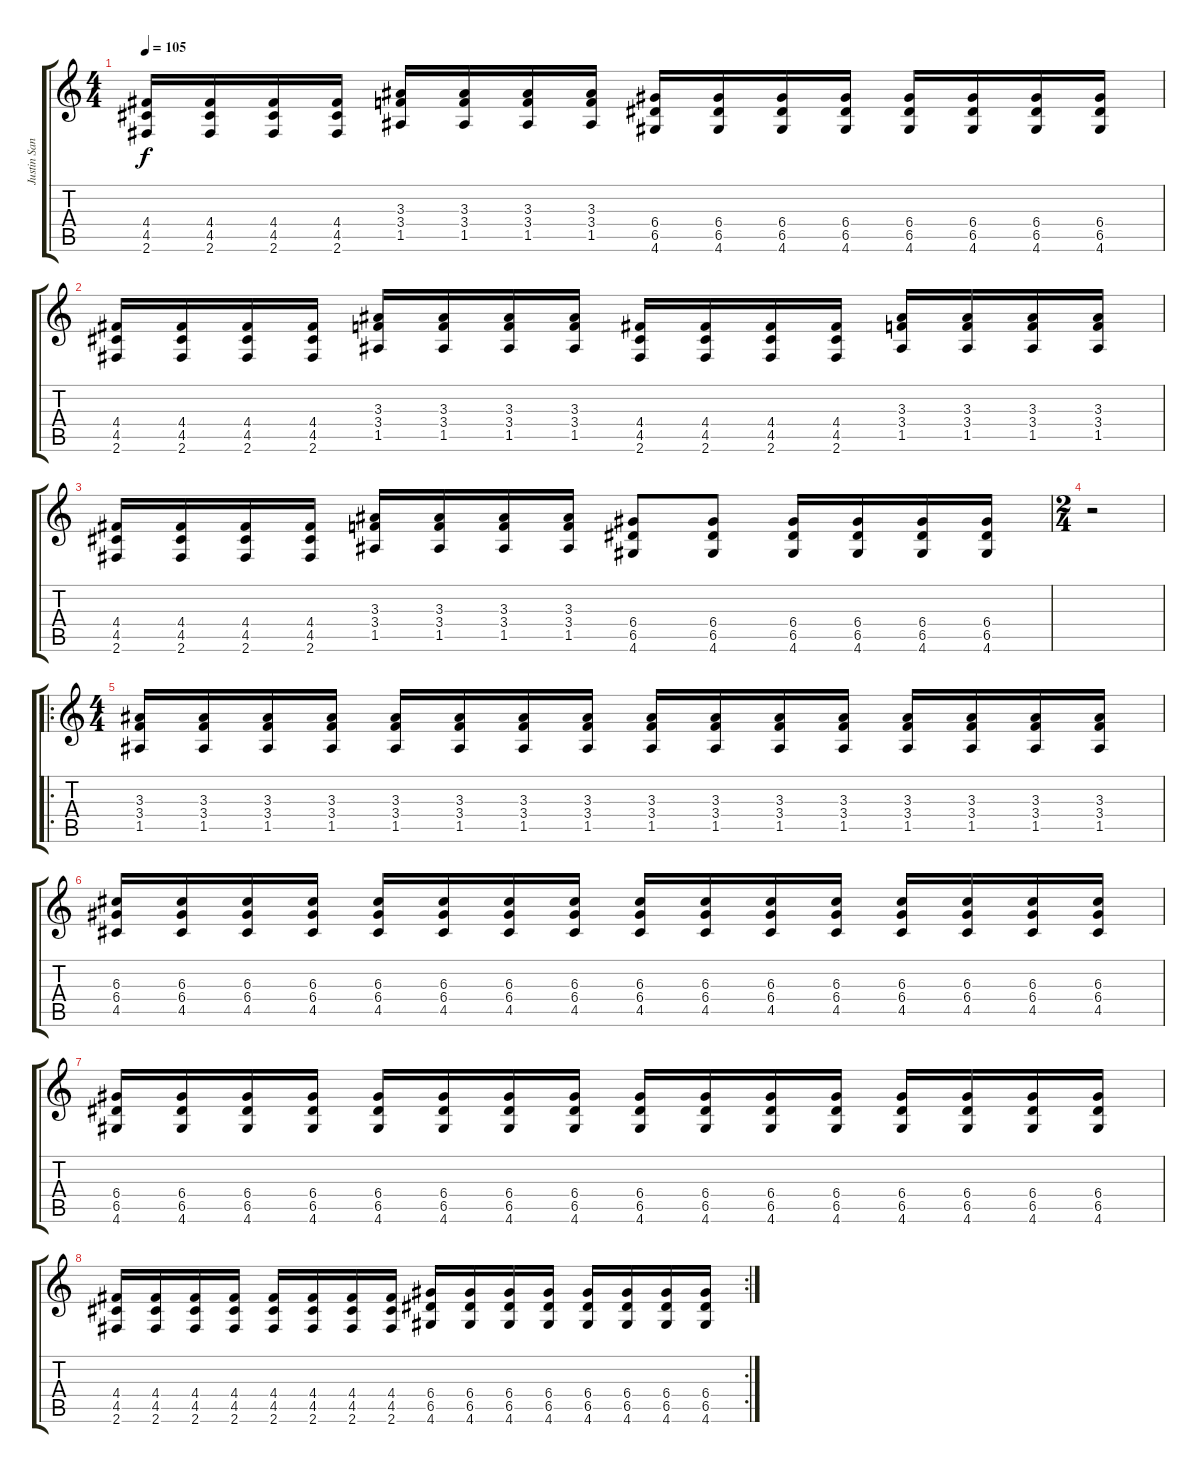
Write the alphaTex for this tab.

\track ("Justin Sane" "Justin San") {instrument distortionguitar}
\staff {score tabs}
\tuning (E4 B3 G3 D3 A2 E2) {hide}
\ts (4 4)
\tempo 105
\clef g2
\ks c
(4.4 4.5 2.6).16{dy f} (4.4 4.5 2.6).16 (4.4 4.5 2.6).16 (4.4 4.5 2.6).16 (3.3 3.4 1.5).16 (3.3 3.4 1.5).16 (3.3 3.4 1.5).16 (3.3 3.4 1.5).16 (6.4 6.5 4.6).16 (6.4 6.5 4.6).16 (6.4 6.5 4.6).16 (6.4 6.5 4.6).16 (6.4 6.5 4.6).16 (6.4 6.5 4.6).16 (6.4 6.5 4.6).16 (6.4 6.5 4.6).16 |
(4.4 4.5 2.6).16 (4.4 4.5 2.6).16 (4.4 4.5 2.6).16 (4.4 4.5 2.6).16 (3.3 3.4 1.5).16 (3.3 3.4 1.5).16 (3.3 3.4 1.5).16 (3.3 3.4 1.5).16 (4.4 4.5 2.6).16 (4.4 4.5 2.6).16 (4.4 4.5 2.6).16 (4.4 4.5 2.6).16 (3.3 3.4 1.5).16 (3.3 3.4 1.5).16 (3.3 3.4 1.5).16 (3.3 3.4 1.5).16 |
(4.4 4.5 2.6).16 (4.4 4.5 2.6).16 (4.4 4.5 2.6).16 (4.4 4.5 2.6).16 (3.3 3.4 1.5).16 (3.3 3.4 1.5).16 (3.3 3.4 1.5).16 (3.3 3.4 1.5).16 (6.4 6.5 4.6).8 (6.4 6.5 4.6).8 (6.4 6.5 4.6).16 (6.4 6.5 4.6).16 (6.4 6.5 4.6).16 (6.4 6.5 4.6).16 |
\ts (2 4)
r.2 |
\ro
\ts (4 4)
(3.3 3.4 1.5).16 (3.3 3.4 1.5).16 (3.3 3.4 1.5).16 (3.3 3.4 1.5).16 (3.3 3.4 1.5).16 (3.3 3.4 1.5).16 (3.3 3.4 1.5).16 (3.3 3.4 1.5).16 (3.3 3.4 1.5).16 (3.3 3.4 1.5).16 (3.3 3.4 1.5).16 (3.3 3.4 1.5).16 (3.3 3.4 1.5).16 (3.3 3.4 1.5).16 (3.3 3.4 1.5).16 (3.3 3.4 1.5).16 |
(6.3 6.4 4.5).16 (6.3 6.4 4.5).16 (6.3 6.4 4.5).16 (6.3 6.4 4.5).16 (6.3 6.4 4.5).16 (6.3 6.4 4.5).16 (6.3 6.4 4.5).16 (6.3 6.4 4.5).16 (6.3 6.4 4.5).16 (6.3 6.4 4.5).16 (6.3 6.4 4.5).16 (6.3 6.4 4.5).16 (6.3 6.4 4.5).16 (6.3 6.4 4.5).16 (6.3 6.4 4.5).16 (6.3 6.4 4.5).16 |
(6.4 6.5 4.6).16 (6.4 6.5 4.6).16 (6.4 6.5 4.6).16 (6.4 6.5 4.6).16 (6.4 6.5 4.6).16 (6.4 6.5 4.6).16 (6.4 6.5 4.6).16 (6.4 6.5 4.6).16 (6.4 6.5 4.6).16 (6.4 6.5 4.6).16 (6.4 6.5 4.6).16 (6.4 6.5 4.6).16 (6.4 6.5 4.6).16 (6.4 6.5 4.6).16 (6.4 6.5 4.6).16 (6.4 6.5 4.6).16 |
\rc 2
(4.4 4.5 2.6).16 (4.4 4.5 2.6).16 (4.4 4.5 2.6).16 (4.4 4.5 2.6).16 (4.4 4.5 2.6).16 (4.4 4.5 2.6).16 (4.4 4.5 2.6).16 (4.4 4.5 2.6).16 (6.4 6.5 4.6).16 (6.4 6.5 4.6).16 (6.4 6.5 4.6).16 (6.4 6.5 4.6).16 (6.4 6.5 4.6).16 (6.4 6.5 4.6).16 (6.4 6.5 4.6).16 (6.4 6.5 4.6).16
